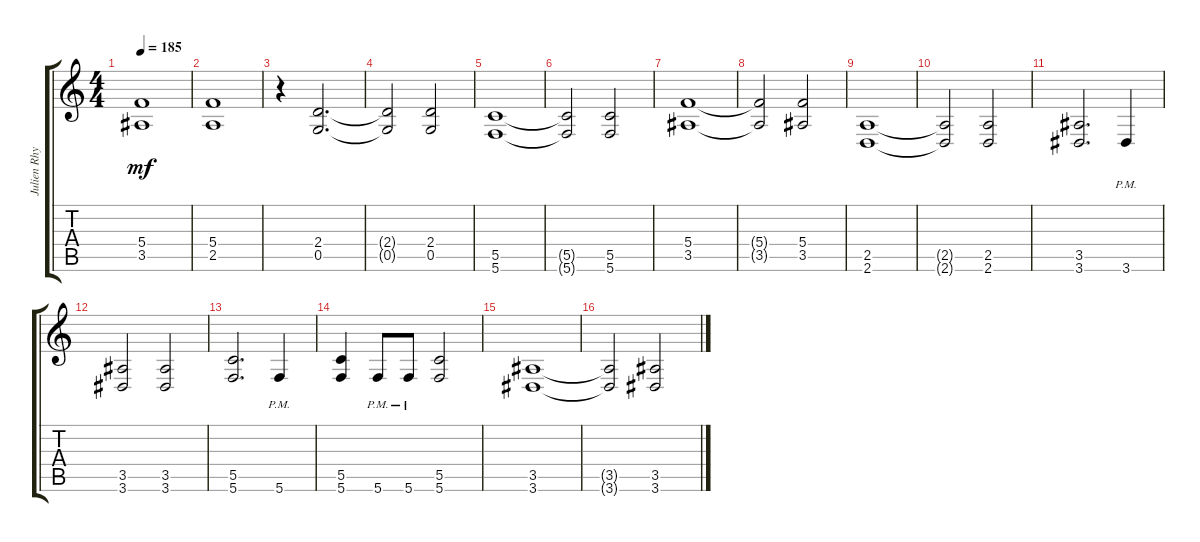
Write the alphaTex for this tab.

\track ("Julien Rhythm" "Julien Rhy") {instrument distortionguitar}
\staff {score tabs}
\tuning (D4 A3 F3 C3 G2 C2) {hide}
\ts (4 4)
\tempo 185
\clef g2
\ks c
(5.4 3.5).1{dy mf} |
(5.4 2.5).1 |
r.4 (2.4 0.5).2{d} |
(2.4{t} 0.5{t}).2 (2.4 0.5).2 |
(5.5 5.6).1 |
(5.5{t} 5.6{t}).2 (5.5 5.6).2 |
(5.4 3.5).1 |
(5.4{t} 3.5{t}).2 (5.4 3.5).2 |
(2.5 2.6).1 |
(2.5{t} 2.6{t}).2 (2.5 2.6).2 |
(3.5 3.6).2{d} 3.6{pm}.4 |
(3.5 3.6).2 (3.5 3.6).2 |
(5.5 5.6).2{d} 5.6{pm}.4 |
(5.5 5.6).4 5.6{pm}.8 5.6{pm}.8 (5.5 5.6).2 |
(3.5 3.6).1 |
(3.5{t} 3.6{t}).2 (3.5 3.6).2
